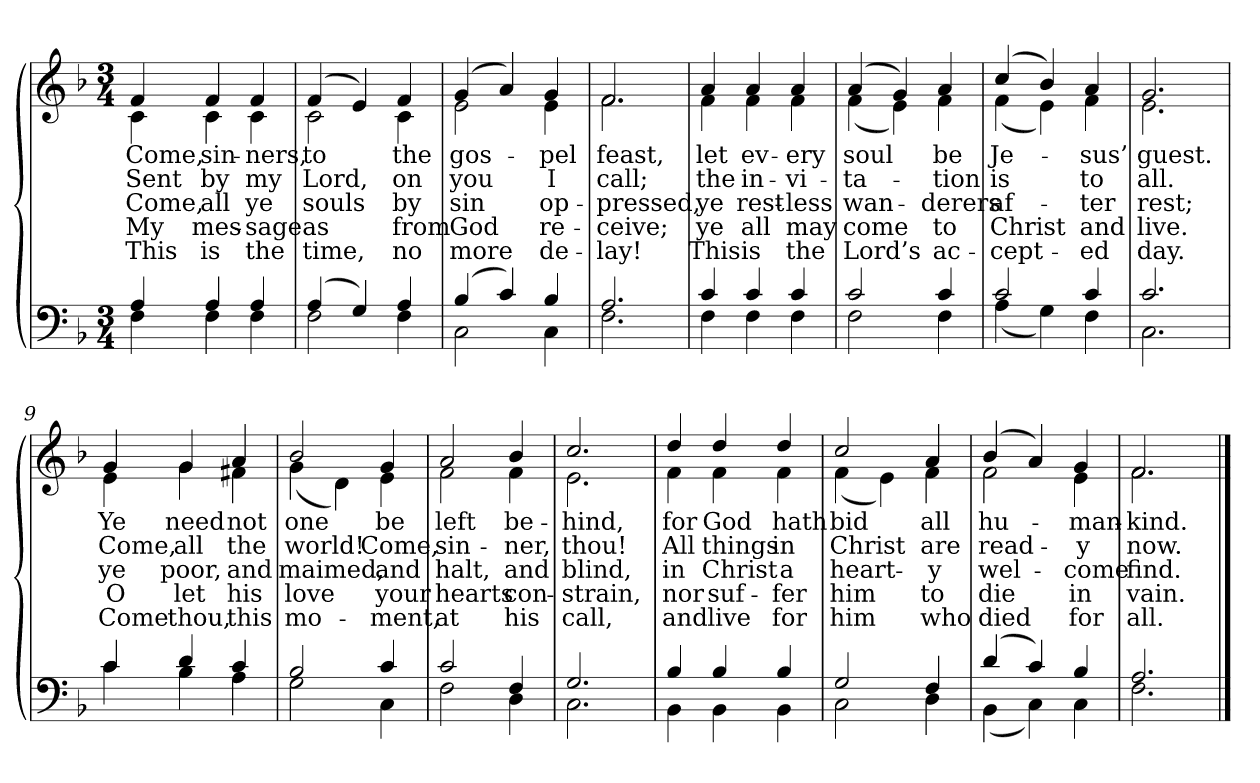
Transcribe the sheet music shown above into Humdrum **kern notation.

**kern	**kern	**text	**text	**text	**text	**text
*part2	*part1	*part1	*part1	*part1	*part1	*part1
*staff2	*staff1	*staff1	*staff1	*staff1	*staff1	*staff1
*clefF4	*clefG2	*	*	*	*	*
*k[b-]	*k[b-]	*	*	*	*	*
*M3/4	*M3/4	*	*	*	*	*
=1	=1	=1	=1	=1	=1	=1
*^	*	*	*	*	*	*
!	!	!LO:TX:b:i:t=Verse	!	!	!	!	!
!	!	!	!LO:LY:b	!LO:LY:b	!LO:LY:b	!LO:LY:b	!LO:LY:b
*	*	*^	*	*	*	*	*
4A/	4F\	4f/	4c\	Come,	Sent	Come,	My	This
!	!	!	!	!LO:LY:b	!LO:LY:b	!LO:LY:b	!LO:LY:b	!LO:LY:b
4A/	4F\	4f/	4c\	sin-	by	all	mes-	is
!	!	!	!	!LO:LY:b	!LO:LY:b	!LO:LY:b	!LO:LY:b	!LO:LY:b
4A/	4F\	4f/	4c\	-ners,	my	ye	-sage	the
=2	=2	=2	=2	=2	=2	=2	=2	=2
!	!	!	!	!LO:LY:b	!LO:LY:b	!LO:LY:b	!LO:LY:b	!LO:LY:b
(>4A/	2F\	(>4f/	2c\	to	Lord,	souls	as	time,
4G/)	.	4e/)	.	.	.	.	.	.
!	!	!	!	!LO:LY:b	!LO:LY:b	!LO:LY:b	!LO:LY:b	!LO:LY:b
4A/	4F\	4f/	4c\	the	on	by	from	no
=3	=3	=3	=3	=3	=3	=3	=3	=3
!	!	!	!	!LO:LY:b	!LO:LY:b	!LO:LY:b	!LO:LY:b	!LO:LY:b
(>4B-/	2C\	(>4g/	2e\	gos-	you	sin	God	more
4c/)	.	4a/)	.	.	.	.	.	.
!	!	!	!	!LO:LY:b	!LO:LY:b	!LO:LY:b	!LO:LY:b	!LO:LY:b
4B-/	4C\	4g/	4e\	-pel	I	op-	re-	de-
=4	=4	=4	=4	=4	=4	=4	=4	=4
!	!	!	!	!LO:LY:b	!LO:LY:b	!LO:LY:b	!LO:LY:b	!LO:LY:b
2.A/	2.F\	2.f/	2.f\	feast,	call;	-pressed,	-ceive;	-lay!
!!LO:LB:g=z	!!
=5	=5	=5	=5	=5	=5	=5	=5	=5
!	!	!	!	!LO:LY:b	!LO:LY:b	!LO:LY:b	!LO:LY:b	!LO:LY:b
4c/	4F\	4a/	4f\	let	the	ye	ye	This
!	!	!	!	!LO:LY:b	!LO:LY:b	!LO:LY:b	!LO:LY:b	!LO:LY:b
4c/	4F\	4a/	4f\	ev-	in-	rest-	all	is
!	!	!	!	!LO:LY:b	!LO:LY:b	!LO:LY:b	!LO:LY:b	!LO:LY:b
4c/	4F\	4a/	4f\	-ery	-vi-	-less	may	the
=6	=6	=6	=6	=6	=6	=6	=6	=6
!	!	!	!	!LO:LY:b	!LO:LY:b	!LO:LY:b	!LO:LY:b	!LO:LY:b
2c/	2F\	(>4a/	(<4f\	soul	-ta-	wan-	come	Lord’s
.	.	4g/)	4e\)	.	.	.	.	.
!	!	!	!	!LO:LY:b	!LO:LY:b	!LO:LY:b	!LO:LY:b	!LO:LY:b
4c/	4F\	4a/	4f\	be	-tion	-derers	to	ac-
=7	=7	=7	=7	=7	=7	=7	=7	=7
!	!	!	!	!LO:LY:b	!LO:LY:b	!LO:LY:b	!LO:LY:b	!LO:LY:b
2c/	(<4A\	(>4cc/	(<4f\	Je-	is	af-	Christ	-cept-
.	4G\)	4b-/)	4e\)	.	.	.	.	.
!	!	!	!	!LO:LY:b	!LO:LY:b	!LO:LY:b	!LO:LY:b	!LO:LY:b
4c/	4F\	4a/	4f\	-sus’	to	-ter	and	-ed
=8	=8	=8	=8	=8	=8	=8	=8	=8
!	!	!	!	!LO:LY:b	!LO:LY:b	!LO:LY:b	!LO:LY:b	!LO:LY:b
2.c/	2.C\	2.g/	2.e\	guest.	all.	rest;	live.	day.
!!LO:LB:g=z	!!
=9	=9	=9	=9	=9	=9	=9	=9	=9
!	!	!	!	!LO:LY:b	!LO:LY:b	!LO:LY:b	!LO:LY:b	!LO:LY:b
4c/	4c\	4g/	4e\	Ye	Come,	ye	O	Come
!	!	!	!	!LO:LY:b	!LO:LY:b	!LO:LY:b	!LO:LY:b	!LO:LY:b
4d/	4B-\	4g/	4g\	need	all	poor,	let	thou,
!	!	!	!	!LO:LY:b	!LO:LY:b	!LO:LY:b	!LO:LY:b	!LO:LY:b
4c/	4A\	4a/	4f#X\	not	the	and	his	this
=10	=10	=10	=10	=10	=10	=10	=10	=10
!	!	!	!	!LO:LY:b	!LO:LY:b	!LO:LY:b	!LO:LY:b	!LO:LY:b
2B-/	2G\	2b-/	(<4g\	one	world!	maimed,	love	mo-
.	.	.	4d\)	.	.	.	.	.
!	!	!	!	!LO:LY:b	!LO:LY:b	!LO:LY:b	!LO:LY:b	!LO:LY:b
4c/	4C\	4g/	4e\	be	Come,	and	your	-ment,
=11	=11	=11	=11	=11	=11	=11	=11	=11
!	!	!	!	!LO:LY:b	!LO:LY:b	!LO:LY:b	!LO:LY:b	!LO:LY:b
2c/	2F\	2a/	2f\	left	sin-	halt,	hearts	at
!	!	!	!	!LO:LY:b	!LO:LY:b	!LO:LY:b	!LO:LY:b	!LO:LY:b
4F/	4D\	4b-/	4f\	be-	-ner,	and	con-	his
=12	=12	=12	=12	=12	=12	=12	=12	=12
!	!	!	!	!LO:LY:b	!LO:LY:b	!LO:LY:b	!LO:LY:b	!LO:LY:b
2.G/	2.C\	2.cc/	2.e\	-hind,	thou!	blind,	-strain,	call,
!!LO:LB:g=z	!!
=13	=13	=13	=13	=13	=13	=13	=13	=13
!	!	!	!	!LO:LY:b	!LO:LY:b	!LO:LY:b	!LO:LY:b	!LO:LY:b
4B-/	4BB-\	4dd/	4f\	for	All	in	nor	and
!	!	!	!	!LO:LY:b	!LO:LY:b	!LO:LY:b	!LO:LY:b	!LO:LY:b
4B-/	4BB-\	4dd/	4f\	God	things	Christ	suf-	live
!	!	!	!	!LO:LY:b	!LO:LY:b	!LO:LY:b	!LO:LY:b	!LO:LY:b
4B-/	4BB-\	4dd/	4f\	hath	in	a	-fer	for
=14	=14	=14	=14	=14	=14	=14	=14	=14
!	!	!	!	!LO:LY:b	!LO:LY:b	!LO:LY:b	!LO:LY:b	!LO:LY:b
2G/	2C\	2cc/	(<4f\	bid	Christ	heart-	him	him
.	.	.	4e\)	.	.	.	.	.
!	!	!	!	!LO:LY:b	!LO:LY:b	!LO:LY:b	!LO:LY:b	!LO:LY:b
4F/	4D\	4a/	4f\	all	are	-y	to	who
=15	=15	=15	=15	=15	=15	=15	=15	=15
!	!	!	!	!LO:LY:b	!LO:LY:b	!LO:LY:b	!LO:LY:b	!LO:LY:b
(>4d/	(<4BB-\	(>4b-/	2f\	hu-	read-	wel-	die	died
4c/)	4C\)	4a/)	.	.	.	.	.	.
!	!	!	!	!LO:LY:b	!LO:LY:b	!LO:LY:b	!LO:LY:b	!LO:LY:b
4B-/	4C\	4g/	4e\	-man-	-y	-come	in	for
=16	=16	=16	=16	=16	=16	=16	=16	=16
!	!	!	!	!LO:LY:b	!LO:LY:b	!LO:LY:b	!LO:LY:b	!LO:LY:b
2.A/	2.F\	2.f/	2.f\	-kind.	now.	find.	vain.	all.
*v	*v	*	*	*	*	*	*	*
*	*v	*v	*	*	*	*	*
==	==	==	==	==	==	==
*-	*-	*-	*-	*-	*-	*-
